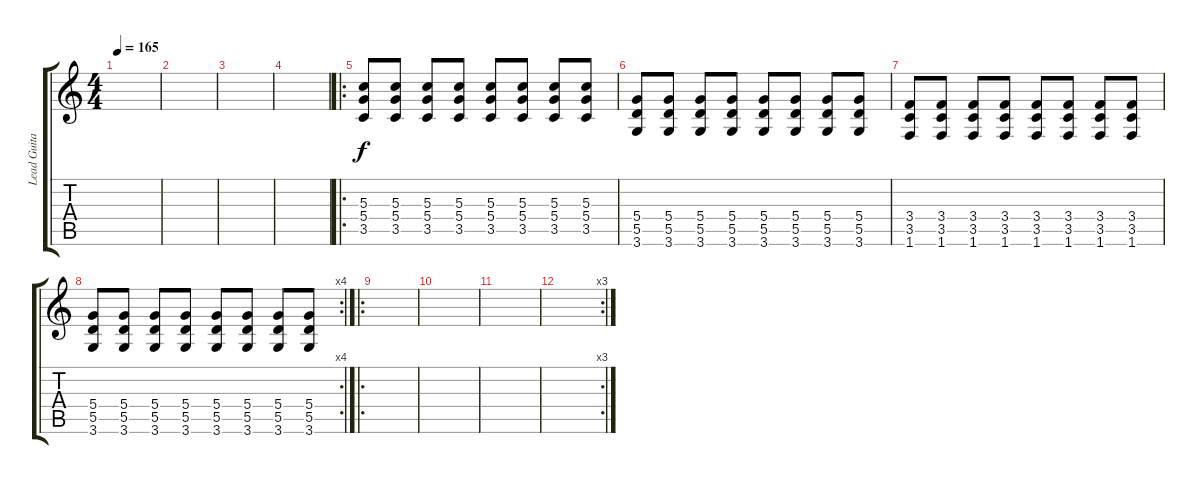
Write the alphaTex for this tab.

\track ("Lead Guitar (pan right)" "Lead Guita") {instrument distortionguitar}
\staff {score tabs}
\tuning (E4 B3 G3 D3 A2 E2) {hide}
\ts (4 4)
\tempo 165
\clef g2
\ks c
|
|
|
|
\ro
(5.3 5.4 3.5).8 (5.3 5.4 3.5).8 (5.3 5.4 3.5).8 (5.3 5.4 3.5).8 (5.3 5.4 3.5).8 (5.3 5.4 3.5).8 (5.3 5.4 3.5).8 (5.3 5.4 3.5).8 |
(5.4 5.5 3.6).8 (5.4 5.5 3.6).8 (5.4 5.5 3.6).8 (5.4 5.5 3.6).8 (5.4 5.5 3.6).8 (5.4 5.5 3.6).8 (5.4 5.5 3.6).8 (5.4 5.5 3.6).8 |
(3.4 3.5 1.6).8 (3.4 3.5 1.6).8 (3.4 3.5 1.6).8 (3.4 3.5 1.6).8 (3.4 3.5 1.6).8 (3.4 3.5 1.6).8 (3.4 3.5 1.6).8 (3.4 3.5 1.6).8 |
\rc 4
(5.4 5.5 3.6).8 (5.4 5.5 3.6).8 (5.4 5.5 3.6).8 (5.4 5.5 3.6).8 (5.4 5.5 3.6).8 (5.4 5.5 3.6).8 (5.4 5.5 3.6).8 (5.4 5.5 3.6).8 |
\ro
|
|
|
\rc 3
